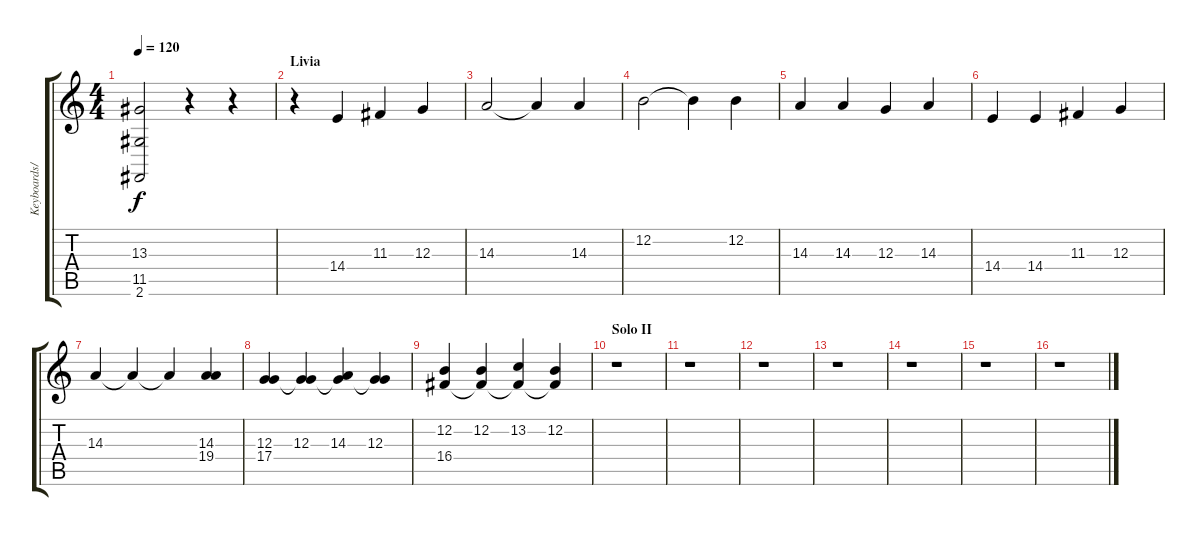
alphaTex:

\track ("Keyboards/Livia" "Keyboards/") {instrument synthstrings1}
\staff {score tabs}
\tuning (E4 B3 G3 D3 A2 E2) {hide}
\ts (4 4)
\tempo 120
\clef g2
\ks c
(13.3{t} 11.5{t} 2.6{t}).2{dy f} r.4 r.4 |
\section ("" "Livia")
r.4 14.4.4 11.3.4 12.3.4 |
14.3.2 14.3{t}.4 14.3.4 |
12.2.2 12.2{t}.4 12.2.4 |
14.3.4 14.3.4 12.3.4 14.3.4 |
14.4.4 14.4.4 11.3.4 12.3.4 |
14.3.4 14.3{t}.4 14.3{t}.4 (14.3 19.4).4 |
(12.3 17.4).4 (12.3 17.4{t}).4 (14.3 17.4{t}).4 (12.3 17.4{t}).4 |
(12.2 16.4).4 (12.2 16.4{t}).4 (13.2 16.4{t}).4 (12.2 16.4{t}).4 |
\section ("" "Solo II")
r.1 |
r.1 |
r.1 |
r.1 |
r.1 |
r.1 |
r.1
